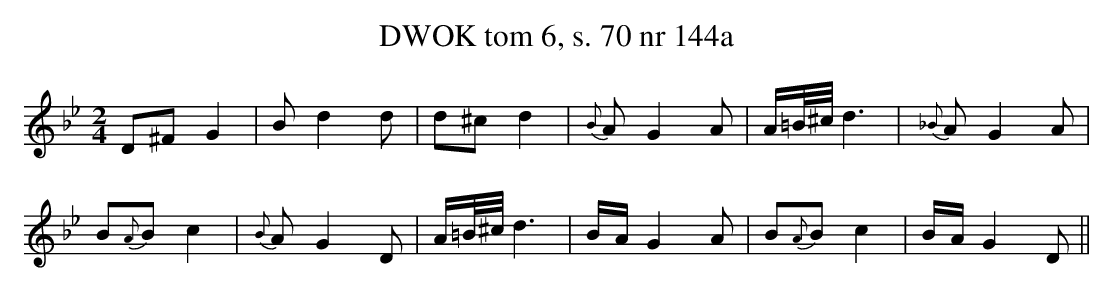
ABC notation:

X:1
T:DWOK tom 6, s. 70 nr 144a
L:1/16
M:2/4
K:Bb
D2^F2 G4|B2d4d2|d2^c2 d4|{B}A2G4A2|A=B/2^c/2d6|{_B}A2G4A2|
B2{A}B2 c4|{B}A2G4D2|A=B/2^c/2d6|BAG4A2|B2{A}B2 c4|BAG4D2||
